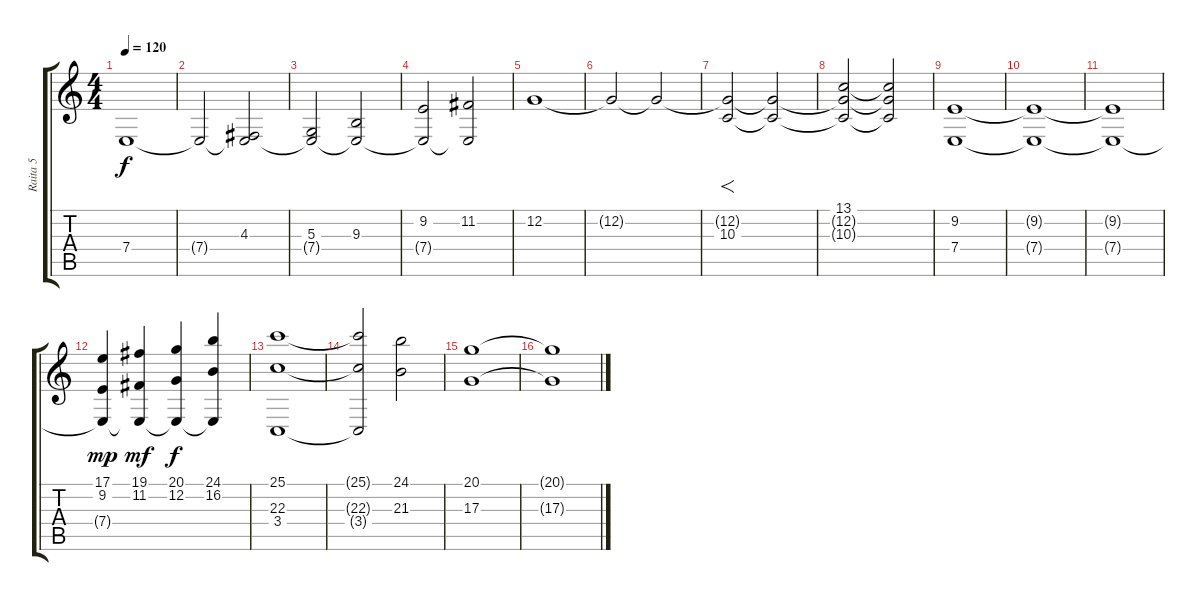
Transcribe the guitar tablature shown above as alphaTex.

\track ("Raita 5" "Raita 5") {instrument stringensemble1}
\staff {score tabs}
\tuning (B3 G3 D3 A2 E2 B1) {hide}
\ts (4 4)
\tempo 120
\clef g2
\ks c
7.4.1{dy f} |
7.4{t}.2 (4.3 7.4{t}).2 |
(5.3 7.4{t}).2 (9.3 7.4{t}).2 |
(9.2 7.4{t}).2 (11.2 7.4{t}).2 |
12.2.1 |
12.2{t}.2 12.2{t}.2 |
(12.2{t} 10.3).2{f} (12.2{t} 10.3{t}).2 |
(13.1 12.2{t} 10.3{t}).2 (13.1{t} 12.2{t} 10.3{t}).2 |
(9.2 7.4).1 |
(9.2{t} 7.4{t}).1 |
(9.2{t} 7.4{t}).1 |
(17.1 9.2 7.4{t}).4{dy mp} (19.1 11.2 7.4{t}).4{dy mf} (20.1 12.2 7.4{t}).4{dy f} (24.1 16.2 7.4{t}).4 |
(25.1 22.3 3.4).1 |
(25.1{t} 22.3{t} 3.4{t}).2 (24.1 21.3).2 |
(20.1 17.3).1 |
(20.1{t} 17.3{t}).1
